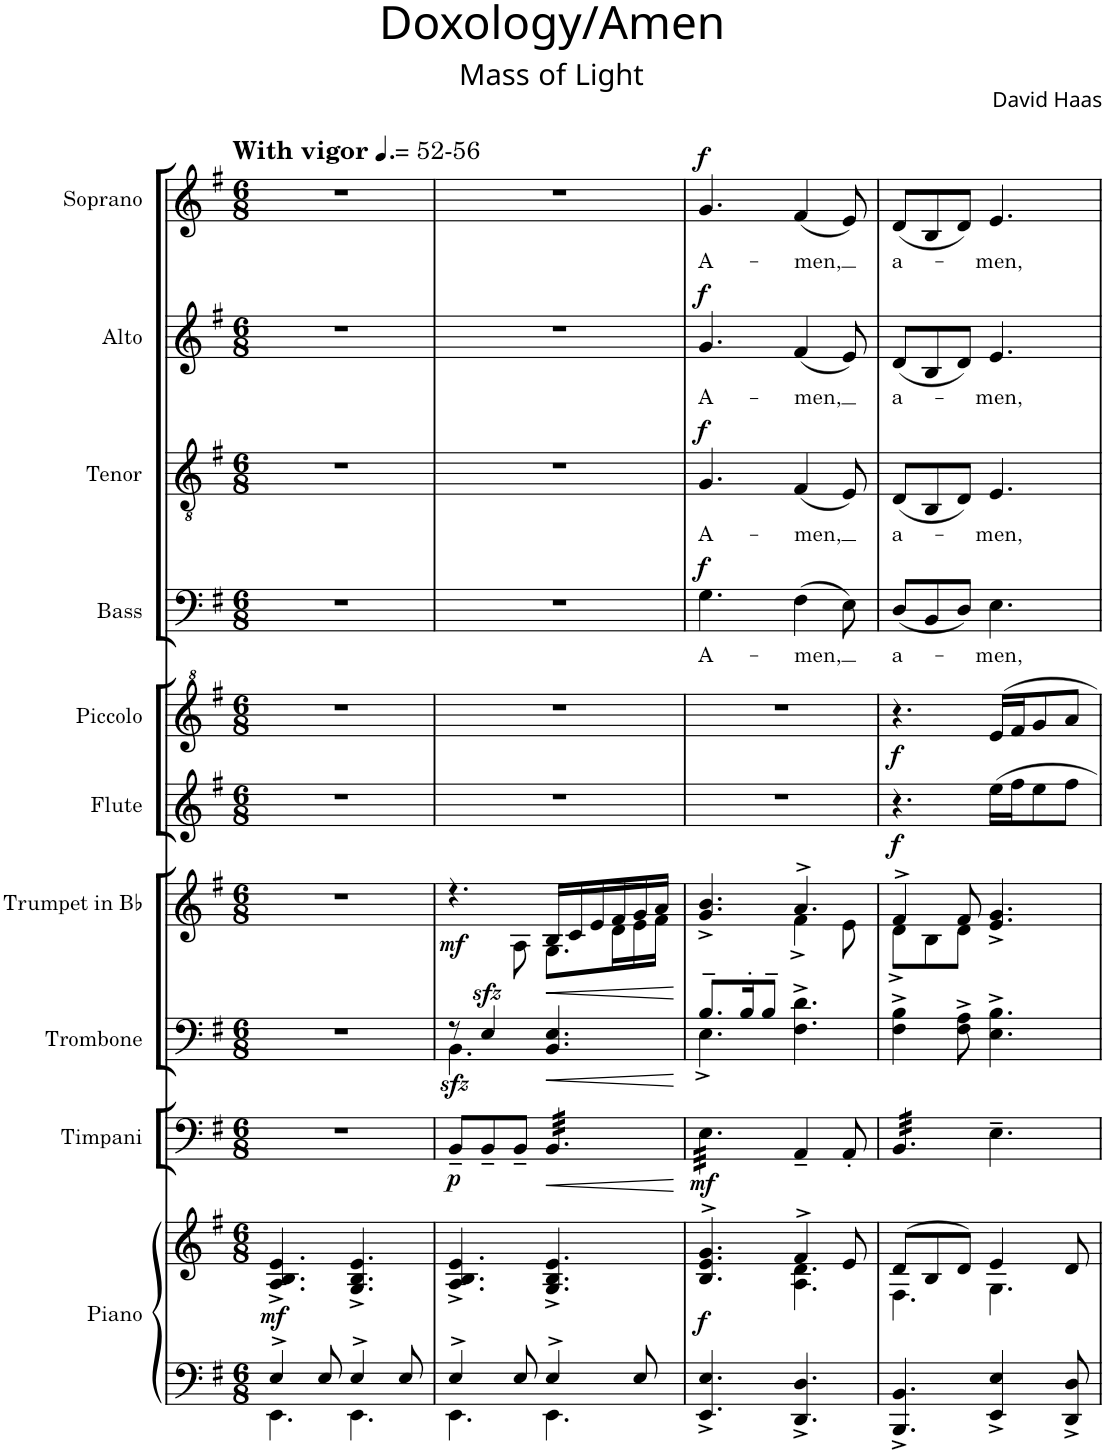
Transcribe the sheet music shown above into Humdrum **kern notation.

**kern	**kern	**dynam	**kern	**dynam	**kern	**dynam	**kern	**dynam	**kern	**dynam	**kern	**dynam	**kern	**text	**dynam	**kern	**text	**dynam	**kern	**text	**dynam	**kern	**text	**dynam
*part10	*part10	*part10	*part9	*part9	*part8	*part8	*part7	*part7	*part6	*part6	*part5	*part5	*part4	*part4	*part4	*part3	*part3	*part3	*part2	*part2	*part2	*part1	*part1	*part1
*staff11	*staff10	*staff10/11	*staff9	*staff9	*staff8	*staff8	*staff7	*staff7	*staff6	*staff6	*staff5	*staff5	*staff4	*staff4	*staff4	*staff3	*staff3	*staff3	*staff2	*staff2	*staff2	*staff1	*staff1	*staff1
*I"Piano	*	*	*I"Timpani	*	*I"Trombone	*	*I"Trumpet in Bb	*	*I"Flute	*	*I"Piccolo	*	*I"Bass	*	*	*I"Tenor	*	*	*I"Alto	*	*	*I"Soprano	*	*
*I'Pno.	*	*	*I'Timp.	*	*I'Tbn.	*	*I'Tpt. in Bb	*	*I'Fl.	*	*I'Picc.	*	*I'B.	*	*	*I'T.	*	*	*I'A.	*	*	*I'S.	*	*
*clefF4	*clefG2	*	*clefF4	*	*clefF4	*	*clefG2	*	*clefG2	*	*clefG^2	*	*clefF4	*	*	*clefGv2	*	*	*clefG2	*	*	*clefG2	*	*
*	*	*	*	*	*	*	*Trd1c2	*	*	*	*Trd-7c-12	*	*	*	*	*	*	*	*	*	*	*	*	*
*k[f#]	*k[f#]	*	*k[f#]	*	*k[f#]	*	*k[f#]	*	*k[f#]	*	*k[f#]	*	*k[f#]	*	*	*k[f#]	*	*	*k[f#]	*	*	*k[f#]	*	*
*M6/8	*M6/8	*	*M6/8	*	*M6/8	*	*M6/8	*	*M6/8	*	*M6/8	*	*M6/8	*	*	*M6/8	*	*	*M6/8	*	*	*M6/8	*	*
*MM78	*MM78	*	*MM78	*	*MM78	*	*MM78	*	*MM78	*	*MM78	*	*MM78	*	*	*MM78	*	*	*MM78	*	*	*MM78	*	*
=1	=1	=1	=1	=1	=1	=1	=1	=1	=1	=1	=1	=1	=1	=1	=1	=1	=1	=1	=1	=1	=1	=1	=1	=1
*^	*	*	*	*	*	*	*	*	*	*	*	*	*	*	*	*	*	*	*	*	*	*	*	*
!	!	!	!	!	!	!	!	!	!	!	!	!	!	!	!	!	!	!	!	!	!	!	!LO:TX:a:B:t=With vigor	!	!
!	!	!	!	!	!	!	!	!	!	!	!	!	!	!	!	!	!	!	!	!	!	!	!LO:TX:a:t=-56	!	!
!	!	!	!LO:DY:b	!	!	!	!	!	!	!	!	!	!	!	!	!	!	!	!	!	!	!	!	!	!
4E^/	4.EE\	4.A/^ 4.B/^ 4.e/^	mf	2.r	.	2.r	.	2.r	.	2.r	.	2.r	.	2.r	.	.	2.r	.	.	2.r	.	.	2.r	.	.
8E/	.	.	.	.	.	.	.	.	.	.	.	.	.	.	.	.	.	.	.	.	.	.	.	.	.
4E^/	4.EE\	4.G/^ 4.B/^ 4.e/^	.	.	.	.	.	.	.	.	.	.	.	.	.	.	.	.	.	.	.	.	.	.	.
8E/	.	.	.	.	.	.	.	.	.	.	.	.	.	.	.	.	.	.	.	.	.	.	.	.	.
=2	=2	=2	=2	=2	=2	=2	=2	=2	=2	=2	=2	=2	=2	=2	=2	=2	=2	=2	=2	=2	=2	=2	=2	=2	=2
*	*	*	*	*	*	*^	*	*^	*	*	*	*	*	*	*	*	*	*	*	*	*	*	*	*	*
!	!	!	!	!	!LO:DY:b	!	!	!LO:DY:b	!	!	!LO:DY:b	!	!	!	!	!	!	!	!	!	!	!	!	!	!	!	!
4E^/	4.EE\	4.A/^ 4.B/^ 4.e/^	.	8BB~/L	p	8r	4.BB\	sfz	4.r	4ryy	mf	2.r	.	2.r	.	2.r	.	.	2.r	.	.	2.r	.	.	2.r	.	.
!	!	!	!	!	!	!	!	!LO:DY:a	!	!	!	!	!	!	!	!	!	!	!	!	!	!	!	!	!	!	!
.	.	.	.	8BB~/	.	4E/	.	sfz	.	.	.	.	.	.	.	.	.	.	.	.	.	.	.	.	.	.	.
8E/	.	.	.	8BB~/J	.	.	.	.	.	8A\	.	.	.	.	.	.	.	.	.	.	.	.	.	.	.	.	.
!	!	!	!	!	!LO:HP:b	!	!	!LO:HP:b	!	!	!LO:HP:b	!	!	!	!	!	!	!	!	!	!	!	!	!	!	!	!
*	*	*	*	*tremolo	*	*	*	*	*	*	*	*	*	*	*	*	*	*	*	*	*	*	*	*	*	*	*
4E^/	4.EE\	4.G/^ 4.B/^ 4.e/^	.	32BB/LLL	<	4.BB/ 4.E/	4.ryy	<	16B/LL	8.G\L	<	.	.	.	.	.	.	.	.	.	.	.	.	.	.	.	.
.	.	.	.	32BB/	.	.	.	.	.	.	.	.	.	.	.	.	.	.	.	.	.	.	.	.	.	.	.
.	.	.	.	32BB/	.	.	.	.	16c/	.	.	.	.	.	.	.	.	.	.	.	.	.	.	.	.	.	.
.	.	.	.	32BB/	.	.	.	.	.	.	.	.	.	.	.	.	.	.	.	.	.	.	.	.	.	.	.
.	.	.	.	32BB/	.	.	.	.	16e/	.	.	.	.	.	.	.	.	.	.	.	.	.	.	.	.	.	.
.	.	.	.	32BB/	.	.	.	.	.	.	.	.	.	.	.	.	.	.	.	.	.	.	.	.	.	.	.
.	.	.	.	32BB/	.	.	.	.	16f#/	16d\L	.	.	.	.	.	.	.	.	.	.	.	.	.	.	.	.	.
.	.	.	.	32BB/	.	.	.	.	.	.	.	.	.	.	.	.	.	.	.	.	.	.	.	.	.	.	.
8E/	.	.	.	32BB/	.	.	.	.	16g/	16e\	.	.	.	.	.	.	.	.	.	.	.	.	.	.	.	.	.
.	.	.	.	32BB/	.	.	.	.	.	.	.	.	.	.	.	.	.	.	.	.	.	.	.	.	.	.	.
.	.	.	.	32BB/	.	.	.	.	16a/JJ	16f#\JJ	.	.	.	.	.	.	.	.	.	.	.	.	.	.	.	.	.
.	.	.	.	32BB/JJJ	.	.	.	.	.	.	.	.	.	.	.	.	.	.	.	.	.	.	.	.	.	.	.
*	*	*	*	*	*	*v	*v	*	*	*	*	*	*	*	*	*	*	*	*	*	*	*	*	*	*	*	*
*v	*v	*	*	*	*	*	*	*v	*v	*	*	*	*	*	*	*	*	*	*	*	*	*	*	*	*	*
.	.	.	.	[	.	[	.	[	.	.	.	.	.	.	.	.	.	.	.	.	.	.	.	.
=3	=3	=3	=3	=3	=3	=3	=3	=3	=3	=3	=3	=3	=3	=3	=3	=3	=3	=3	=3	=3	=3	=3	=3	=3
*	*^	*	*	*	*^	*	*^	*	*	*	*	*	*	*	*	*	*	*	*	*	*	*	*	*
!	!	!	!LO:DY:b	!	!LO:DY:b	!	!	!	!	!	!	!	!	!	!	!	!LO:LY:b	!LO:DY:a	!	!LO:LY:b	!LO:DY:a	!	!LO:LY:b	!LO:DY:a	!	!LO:LY:b	!LO:DY:a
4.EE/^ 4.E/^	4.B/^> 4.e/^> 4.g/^>	4.ryy	f	32E\LLL	mf	8.B~/L	4.E^\	.	4.g/^ 4.b/^	4.ryy	.	2.r	.	2.r	.	4.G\	A-	f	4.G/	A-	f	4.g/	A-	f	4.g/	A-	f
.	.	.	.	32E\	.	.	.	.	.	.	.	.	.	.	.	.	.	.	.	.	.	.	.	.	.	.	.
.	.	.	.	32E\	.	.	.	.	.	.	.	.	.	.	.	.	.	.	.	.	.	.	.	.	.	.	.
.	.	.	.	32E\	.	.	.	.	.	.	.	.	.	.	.	.	.	.	.	.	.	.	.	.	.	.	.
.	.	.	.	32E\	.	.	.	.	.	.	.	.	.	.	.	.	.	.	.	.	.	.	.	.	.	.	.
.	.	.	.	32E\	.	.	.	.	.	.	.	.	.	.	.	.	.	.	.	.	.	.	.	.	.	.	.
.	.	.	.	32E\	.	16B'/K	.	.	.	.	.	.	.	.	.	.	.	.	.	.	.	.	.	.	.	.	.
.	.	.	.	32E\	.	.	.	.	.	.	.	.	.	.	.	.	.	.	.	.	.	.	.	.	.	.	.
.	.	.	.	32E\	.	8B~/J	.	.	.	.	.	.	.	.	.	.	.	.	.	.	.	.	.	.	.	.	.
.	.	.	.	32E\	.	.	.	.	.	.	.	.	.	.	.	.	.	.	.	.	.	.	.	.	.	.	.
.	.	.	.	32E\	.	.	.	.	.	.	.	.	.	.	.	.	.	.	.	.	.	.	.	.	.	.	.
.	.	.	.	32E\JJJ	.	.	.	.	.	.	.	.	.	.	.	.	.	.	.	.	.	.	.	.	.	.	.
*	*	*	*	*Xtremolo	*	*	*	*	*	*	*	*	*	*	*	*	*	*	*	*	*	*	*	*	*	*	*
!	!	!	!	!	!	!	!	!	!	!	!	!	!	!	!	!	!LO:LY:b	!	!	!LO:LY:b	!	!	!LO:LY:b	!	!	!LO:LY:b	!
4.DD/^ 4.D/^	4f#^/	4.A\ 4.d\	.	4AA~/	.	4.F#\^ 4.d\^	4.ryy	.	4.a^/	4f#^\	.	.	.	.	.	(4F#\	-men,	.	(4F#/	-men,	.	(4f#/	-men,	.	(4f#/	-men,	.
.	8e/	.	.	8AA'/	.	.	.	.	.	8e\	.	.	.	.	.	8E\)	.	.	8E/)	.	.	8e/)	.	.	8e/)	.	.
*	*	*	*	*	*	*v	*v	*	*	*	*	*	*	*	*	*	*	*	*	*	*	*	*	*	*	*	*
=4	=4	=4	=4	=4	=4	=4	=4	=4	=4	=4	=4	=4	=4	=4	=4	=4	=4	=4	=4	=4	=4	=4	=4	=4	=4	=4
!	!	!	!	!	!	!	!	!	!	!	!	!LO:DY:b	!	!LO:DY:b	!	!LO:LY:b	!	!	!LO:LY:b	!	!	!LO:LY:b	!	!	!LO:LY:b	!
*	*	*	*	*tremolo	*	*	*	*	*	*	*	*	*	*	*	*	*	*	*	*	*	*	*	*	*	*
4.BBB/^ 4.BB/^	(8d/L	4.F#\	.	32BB/LLL	.	4F#\^ 4B\^	.	4f#^/	8d^\L	.	4.r	f	4.r	f	(8D/L	a-	.	(8D/L	a-	.	(8d/L	a-	.	(8d/L	a-	.
.	.	.	.	32BB/	.	.	.	.	.	.	.	.	.	.	.	.	.	.	.	.	.	.	.	.	.	.
.	.	.	.	32BB/	.	.	.	.	.	.	.	.	.	.	.	.	.	.	.	.	.	.	.	.	.	.
.	.	.	.	32BB/	.	.	.	.	.	.	.	.	.	.	.	.	.	.	.	.	.	.	.	.	.	.
.	8B/	.	.	32BB/	.	.	.	.	8B\	.	.	.	.	.	8BB/	.	.	8BB/	.	.	8B/	.	.	8B/	.	.
.	.	.	.	32BB/	.	.	.	.	.	.	.	.	.	.	.	.	.	.	.	.	.	.	.	.	.	.
.	.	.	.	32BB/	.	.	.	.	.	.	.	.	.	.	.	.	.	.	.	.	.	.	.	.	.	.
.	.	.	.	32BB/	.	.	.	.	.	.	.	.	.	.	.	.	.	.	.	.	.	.	.	.	.	.
.	8d/J)	.	.	32BB/	.	8F#\^ 8A\^	.	8f#/	8d\J	.	.	.	.	.	8D/J)	.	.	8D/J)	.	.	8d/J)	.	.	8d/J)	.	.
.	.	.	.	32BB/	.	.	.	.	.	.	.	.	.	.	.	.	.	.	.	.	.	.	.	.	.	.
.	.	.	.	32BB/	.	.	.	.	.	.	.	.	.	.	.	.	.	.	.	.	.	.	.	.	.	.
.	.	.	.	32BB/JJJ	.	.	.	.	.	.	.	.	.	.	.	.	.	.	.	.	.	.	.	.	.	.
*	*	*	*	*Xtremolo	*	*	*	*	*	*	*	*	*	*	*	*	*	*	*	*	*	*	*	*	*	*
!	!	!	!	!	!	!	!	!	!	!	!	!	!	!	!	!LO:LY:b	!	!	!LO:LY:b	!	!	!LO:LY:b	!	!	!LO:LY:b	!
4EE/^ 4E/^	4e/	4.G\	.	4.E~\	.	4.E\^ 4.B\^	.	4.e/^ 4.g/^	4.ryy	.	16ee\LL	.	16ee/LL	.	4.E\	-men,	.	4.E/	-men,	.	4.e/	-men,	.	4.e/	-men,	.
.	.	.	.	.	.	.	.	.	.	.	16ff#\J	.	16ff#/J	.	.	.	.	.	.	.	.	.	.	.	.	.
.	.	.	.	.	.	.	.	.	.	.	8ee\	.	8gg/	.	.	.	.	.	.	.	.	.	.	.	.	.
8DD/^ 8D/^	8d/	.	.	.	.	.	.	.	.	.	8ff#\J	.	8aa/J	.	.	.	.	.	.	.	.	.	.	.	.	.
*	*v	*v	*	*	*	*	*	*v	*v	*	*	*	*	*	*	*	*	*	*	*	*	*	*	*	*	*
=	=	=	=	=	=	=	=	=	=	=	=	=	=	=	=	=	=	=	=	=	=	=	=	=
*-	*-	*-	*-	*-	*-	*-	*-	*-	*-	*-	*-	*-	*-	*-	*-	*-	*-	*-	*-	*-	*-	*-	*-	*-
